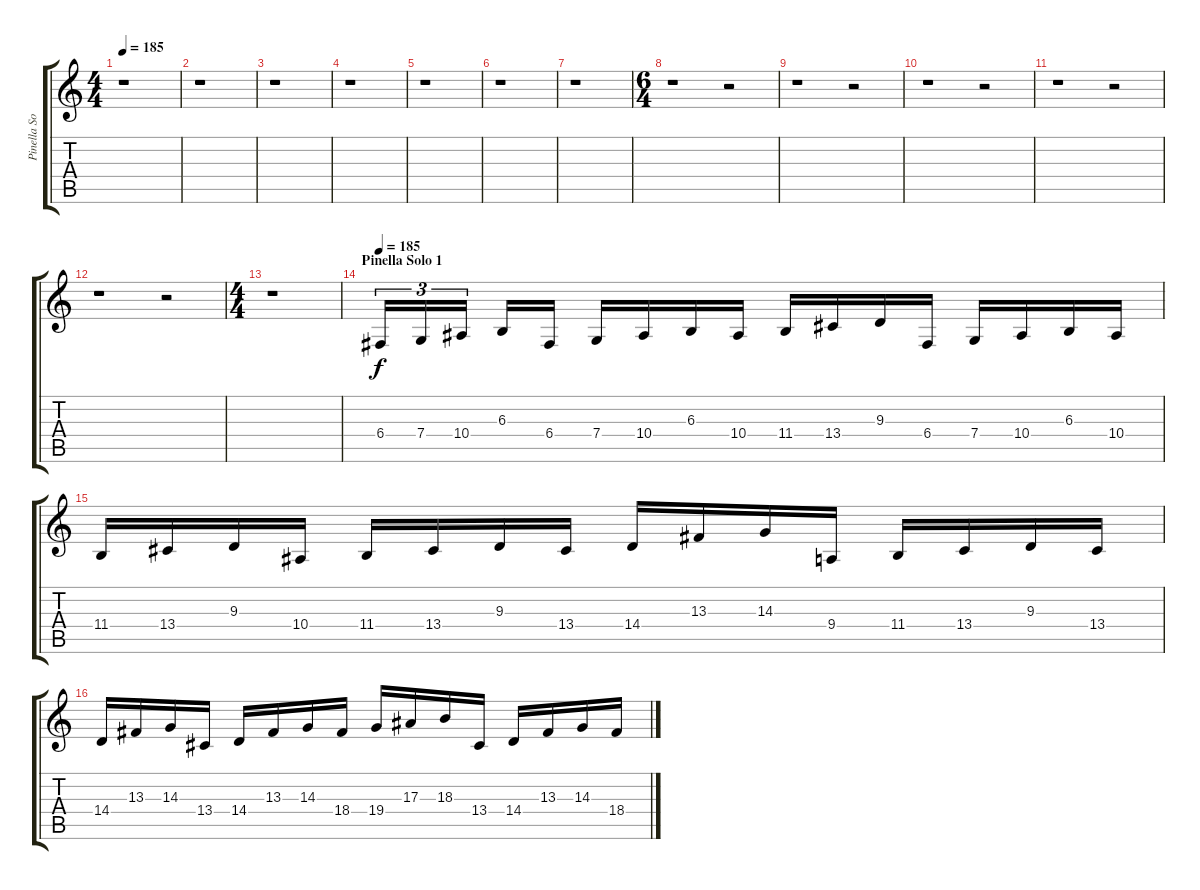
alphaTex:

\track ("Pinella Solo" "Pinella So") {instrument lead2sawtooth}
\staff {score tabs}
\tuning (D4 A3 F3 C3 G2 D2) {hide}
\ts (4 4)
\tempo 185
\clef g2
\ks c
r.1{dy f} |
r.1 |
r.1 |
r.1 |
r.1 |
r.1 |
r.1 |
\ts (6 4)
r.1 r.2 |
r.1 r.2 |
r.1 r.2 |
r.1 r.2 |
r.1 r.2 |
\ts (4 4)
r.1 |
\section ("" "Pinella Solo 1")
\tempo 185
6.4.16{tu (3 2) volume 16 balance 8} 7.4.16{tu (3 2)} 10.4.16{tu (3 2)} 6.3.16 6.4.16 7.4.16 10.4.16 6.3.16 10.4.16 11.4.16 13.4.16 9.3.16 6.4.16 7.4.16 10.4.16 6.3.16 10.4.16 |
11.4.16 13.4.16 9.3.16 10.4.16 11.4.16 13.4.16 9.3.16 13.4.16 14.4.16 13.3.16 14.3.16 9.4.16 11.4.16 13.4.16 9.3.16 13.4.16 |
14.4.16 13.3.16 14.3.16 13.4.16 14.4.16 13.3.16 14.3.16 18.4.16 19.4.16 17.3.16 18.3.16 13.4.16 14.4.16 13.3.16 14.3.16 18.4.16
